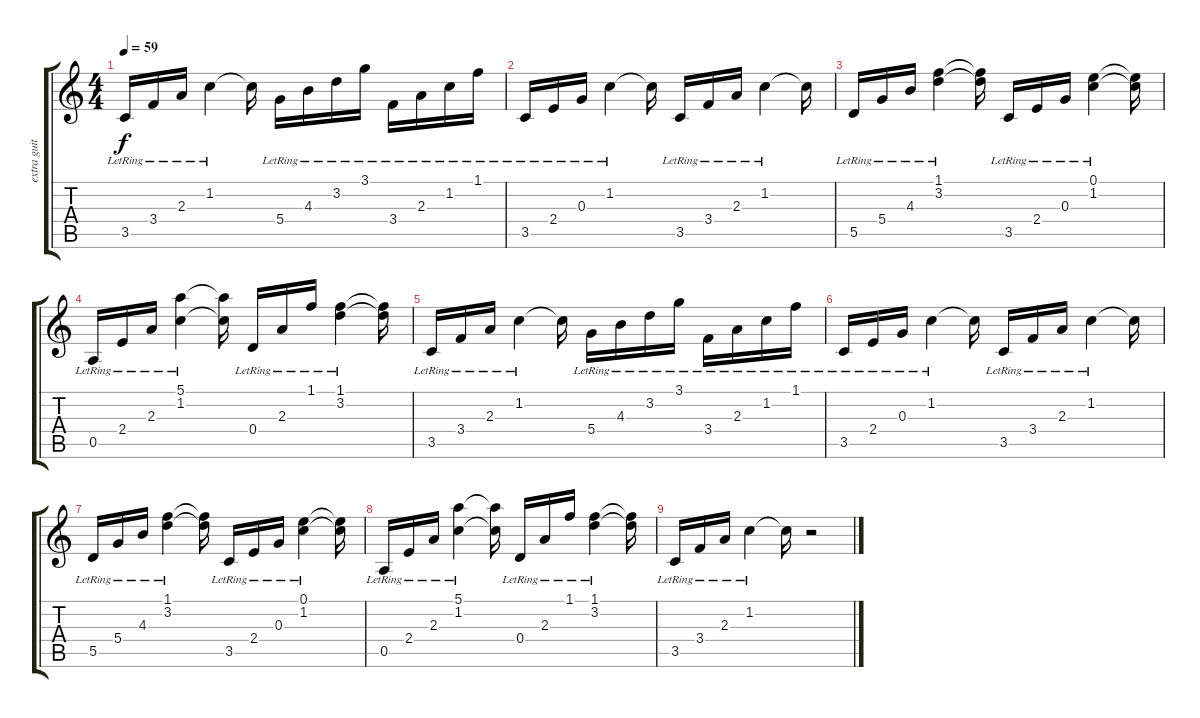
\track ("extra guitar 1" "extra guit") {instrument electricguitarclean}
\staff {score tabs}
\tuning (E4 B3 G3 D3 A2 E2) {hide}
\ts (4 4)
\tempo 59
\clef g2
\ks c
3.5{lr}.16{dy f} 3.4{lr}.16 2.3{lr}.16 1.2{lr}.4 1.2{t}.16 5.4{lr}.16 4.3{lr}.16 3.2{lr}.16 3.1{lr}.16 3.4{lr}.16 2.3{lr}.16 1.2{lr}.16 1.1{lr}.16 |
3.5{lr}.16 2.4{lr}.16 0.3{lr}.16 1.2{lr}.4 1.2{t}.16 3.5{lr}.16 3.4{lr}.16 2.3{lr}.16 1.2{lr}.4 1.2{t}.16 |
5.5{lr}.16 5.4{lr}.16 4.3{lr}.16 (1.1 3.2{lr}).4 (1.1{t} 3.2{t}).16 3.5{lr}.16 2.4{lr}.16 0.3{lr}.16 (0.1 1.2{lr}).4 (0.1{t} 1.2{t}).16 |
0.5{lr}.16 2.4{lr}.16 2.3{lr}.16 (5.1 1.2{lr}).4 (5.1{t} 1.2{t}).16 0.4{lr}.16 2.3{lr}.16 1.1{lr}.16 (1.1{lr} 3.2{lr}).4 (1.1{t} 3.2{t}).16 |
3.5{lr}.16 3.4{lr}.16 2.3{lr}.16 1.2{lr}.4 1.2{t}.16 5.4{lr}.16 4.3{lr}.16 3.2{lr}.16 3.1{lr}.16 3.4{lr}.16 2.3{lr}.16 1.2{lr}.16 1.1{lr}.16 |
3.5{lr}.16 2.4{lr}.16 0.3{lr}.16 1.2{lr}.4 1.2{t}.16 3.5{lr}.16 3.4{lr}.16 2.3{lr}.16 1.2{lr}.4 1.2{t}.16 |
5.5{lr}.16 5.4{lr}.16 4.3{lr}.16 (1.1 3.2{lr}).4 (1.1{t} 3.2{t}).16 3.5{lr}.16 2.4{lr}.16 0.3{lr}.16 (0.1 1.2{lr}).4 (0.1{t} 1.2{t}).16 |
0.5{lr}.16 2.4{lr}.16 2.3{lr}.16 (5.1 1.2{lr}).4 (5.1{t} 1.2{t}).16 0.4{lr}.16 2.3{lr}.16 1.1{lr}.16 (1.1{lr} 3.2{lr}).4 (1.1{t} 3.2{t}).16 |
3.5{lr}.16 3.4{lr}.16 2.3{lr}.16 1.2{lr}.4 1.2{t}.16 r.2
